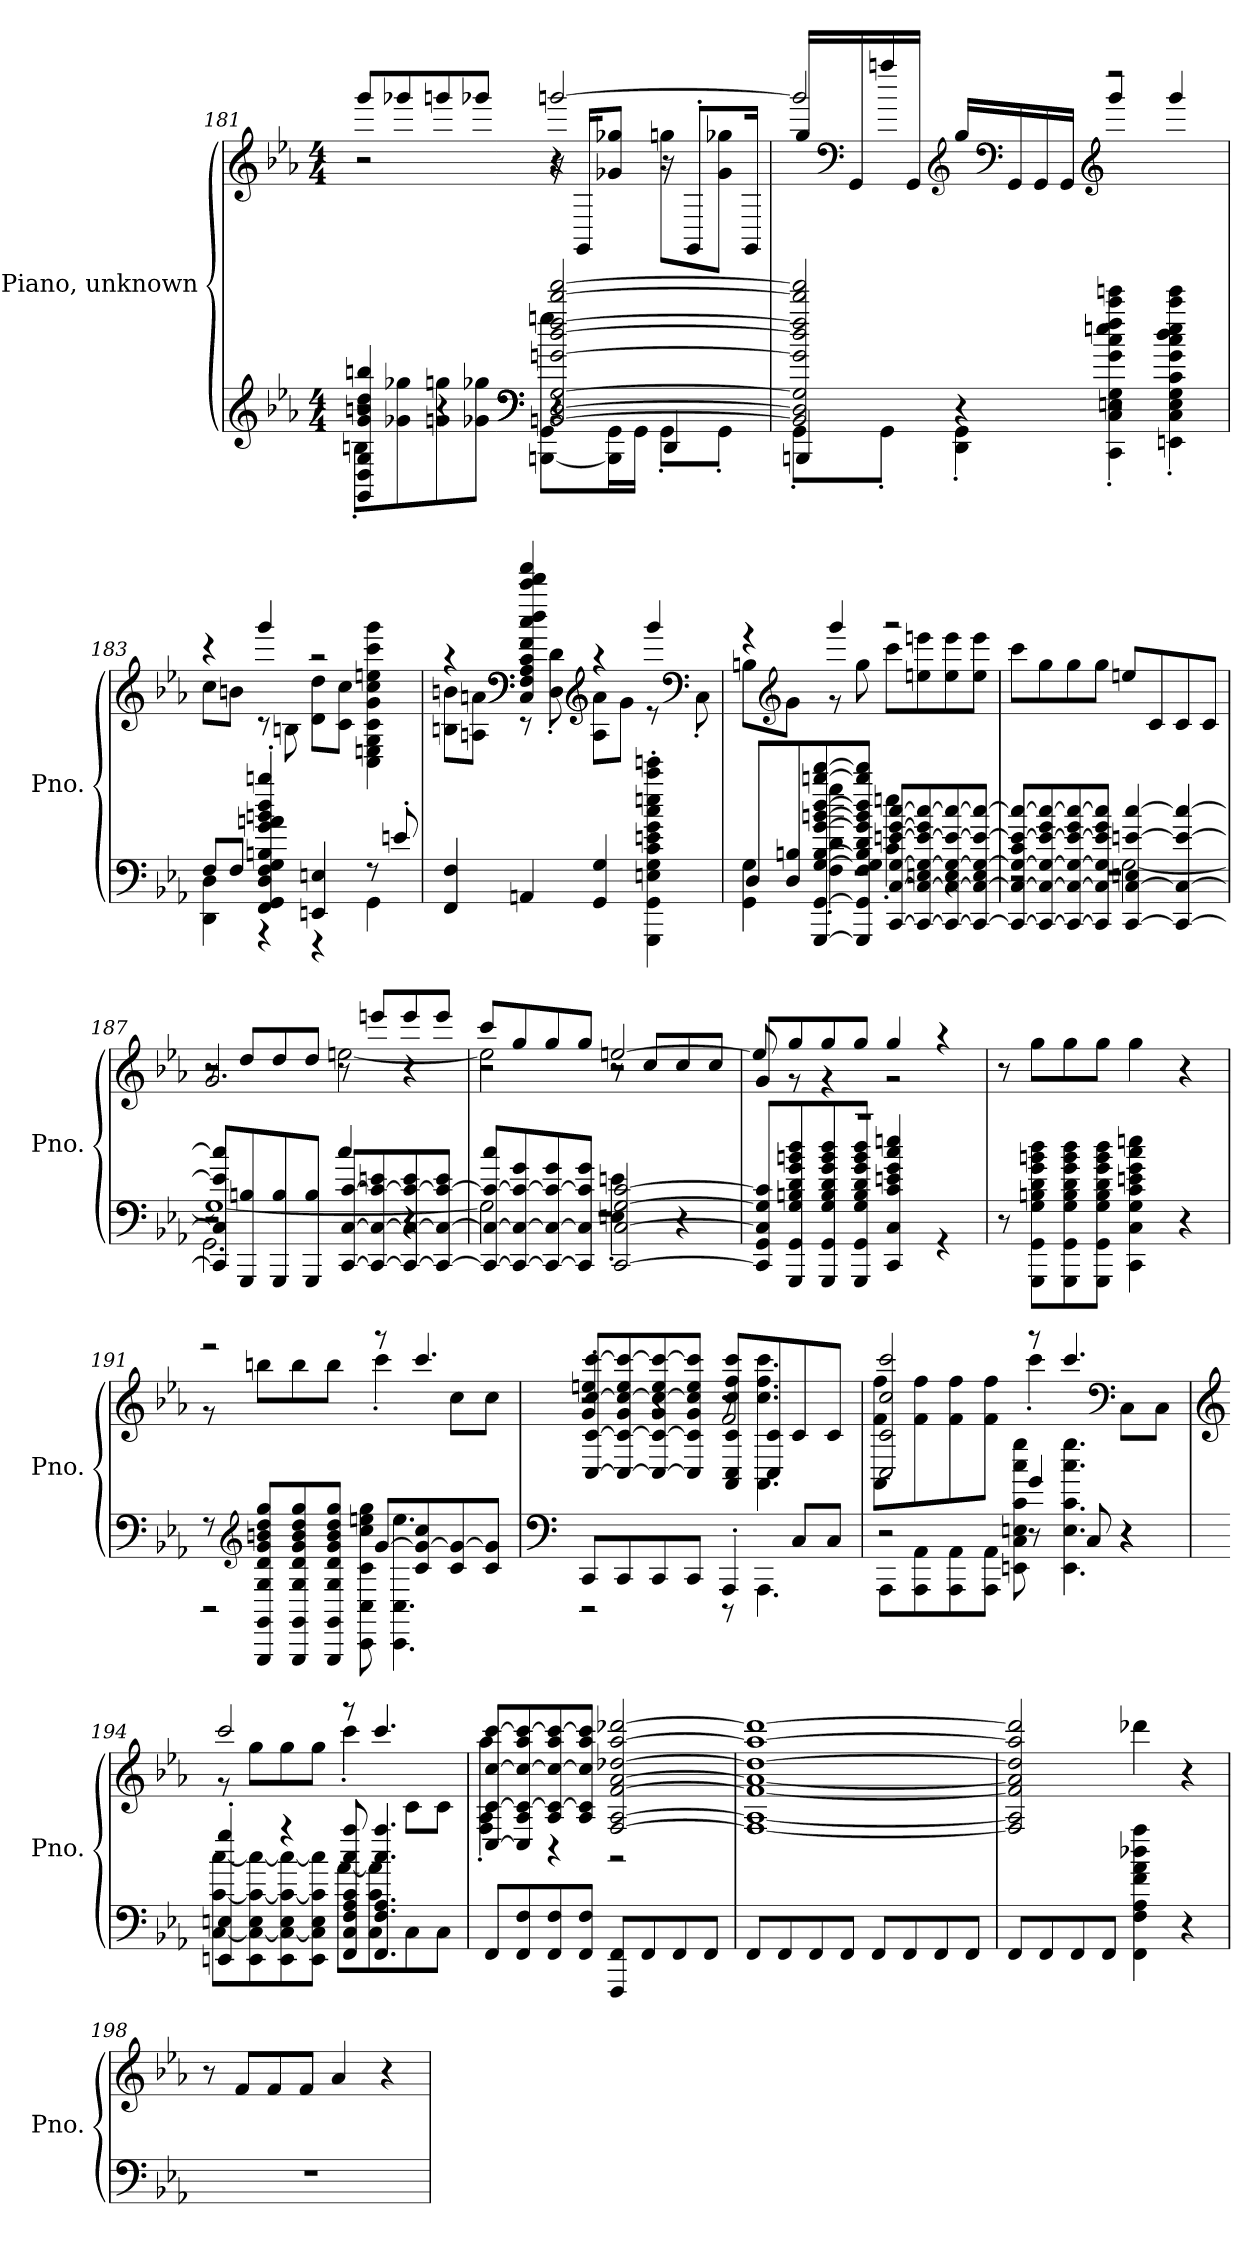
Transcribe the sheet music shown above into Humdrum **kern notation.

**kern	**kern
*part1	*part1
*staff2	*staff1
*I"Piano, unknown	*
*I'Pno.	*
!!LO:LB:g=z
*clefG2	*clefG2
*k[b-e-a-]	*k[b-e-a-]
*M4/4	*M4/4
=181	=181
*^	*^
*	*^	*	*^
4GG/ 4D/ 4G/ 4g/ 4bn/ 4dd/ 4bbn/	8Bn'\L	2r	2r	2r	8ggg/L
.	8g-X\ 8gg-X\	.	.	.	8ggg-X/
4r	8gn\ 8ggn\	.	.	.	8gggn/
.	8g-X\ 8gg-X\J	.	.	.	8ggg-X/J
*clefF4	*	*	*	*	*
[2BBn/ [2D/ [2G/ [2gn/ [2dd/ [2ff/ [2ddd/ [2fff/	[8BBBn\ 8GG\ 8ggn\L	4r	[2gggn/	4r	16r
.	.	.	.	.	16GG/KL
.	16BBB\] 16GG\L	.	.	.	8g-X/ 8gg-X/J
.	16GG\JJ	.	.	.	.
.	8GG'\L	4DD/	.	8ggn\L	16r
.	.	.	.	.	8GG'/L
.	8GG'\J	.	.	8g-\ 8gg-X\J	.
.	.	.	.	.	16GG/Jk
*	*	*	*	*v	*v
=182	=182	=182	=182	=182
2BB/] 2D/] 2G/] 2g/] 2dd/] 2ff/] 2ddd/] 2fff/]	8GG'\L	4BBBn/	2ggg/]	16gg/LL
*	*	*	*clefF4	*
.	.	.	.	16GG/
.	8GG'\J	.	.	16aan/
.	.	.	.	16GG/JJ
*	*	*	*clefG2	*
.	4DD\' 4GG\'	4r	.	16gg/LL
*	*	*	*clefF4	*
.	.	.	.	16GG/
.	.	.	.	16GG/
.	.	.	.	16GG/JJ
*	*	*	*clefG2	*
2r	4CC\' 4C\' 4En\' 4G\' 4g\' 4cc\' 4een\' 4ff\' 4ccc\' 4eeen\'	2r	2r	4ggg/
.	4EEn\' 4C\' 4E\' 4G\' 4c\' 4g\' 4cc\' 4dd\' 4ee\' 4ccc\' 4eee\'	.	.	4ggg/
*	*v	*v	*	*
!!LO:LB:g=z	!!
=183	=183	=183	=183
8F/L	4DD\ 4D\	4r	8cc\L
8F/J	.	.	8bn\J
4FF/' 4GG/' 4D/' 4F/' 4G/' 4Bn/' 4g/' 4an/' 4bn/' 4dd/' 4bbn/'	4r	4ggg/	8r
.	.	.	8Bn\
4EEn/ 4En/	4r	2r	8d\ 8dd\L
.	.	.	8c\ 8cc\J
8r	4GG\	.	4C\ 4En\ 4G\ 4c\ 4g\ 4cc\ 4een\ 4ccc\ 4ggg\
8en'/	.	.	.
*v	*v	*	*
=184	=184	=184
4FF/ 4F/	4r	8Bn\ 8bn\L
.	.	8An\ 8an\J
*	*clefF4	*
4AAn/	4C/ 4F/ 4A/ 4c/ 4f/ 4cc/ 4dd/ 4ccc/ 4ddd/ 4fff/	8r
.	.	8D\' 8d\'
*	*clefG2	*
4GG/ 4G/	4r	8A\ 8a\L
.	.	8g\J
4GGG\' 4GG\' 4En\' 4G\' 4c\' 4en\' 4g\' 4cc\' 4een\' 4ccc\' 4eeen\'	4ggg/	8r
*	*clefF4	*
.	.	8C'\
!!LO:PB:g=z	!!
=185	=185	=185
*^	*	*
*	*^	*	*
1r	4GG\ 4G\	8D/L	4r	8Bn\L
*	*	*	*clefG2	*
.	.	8D/ 8Bn/	.	8g\J
.	4F\' 4d\' 4gg\'	[8GGG/ [8GG/ [8G/ [8B/ [8g/ [8bn/ [8dd/ [8bbn/ [8ddd/	4ggg/	8r
.	.	8GGG/] 8GG/] 8F/ 8G/] 8B/] 8d/ 8g/] 8b/] 8dd/] 8bb/] 8ddd/]J	.	8gg\
.	4c\' 4een\'	[8CC/ [8C/ [8G/ [8en/ [8g/ [8cc/L	2r	8ccc\L
.	.	8CC/_ 8C/_ 8En/ 8G/_ 8e/_ 8g/] 8cc/_	.	8een\ 8eeen\
.	4r	8CC/_ 8C/_ 8E/ 8G/_ 8e/_ 8cc/_	.	8ee\ 8eee\
.	.	8CC/_ 8C/_ 8E/ 8G/_ 8e/_ 8cc/_J	.	8ee\ 8eee\J
*	*	*	*v	*v
=186	=186	=186	=186
1r	2r	8CC/_ 8C/_ 8G/_ 8c/ 8e/_ 8cc/_L	8ccc\L
.	.	8CC/_ 8C/_ 8G/_ 8e/_ 8g/ 8cc/_	8gg\
.	.	8CC/_ 8C/_ 8G/_ 8e/_ 8g/ 8cc/_	8gg\
.	.	8CC/] 8C/] 8G/] 8e/] 8g/ 8cc/]J	8gg\J
.	[2G\	[4CC/ [4C/ 4En/ [4en/ [4cc/	8een/L
.	.	.	8c/
.	.	4CC/_ 4C/_ 4e/_ 4cc/_	8c/
.	.	.	8c/J
=187	=187	=187	=187
*	*	*^	*^
*	*	*	*	*	*^
2r	1G_	8CC/] 8C/] 8e/] 8cc/]L	2.GG\	8r	2r	2.g/
.	.	8GGG/ 8Bn/	.	8dd/L	.	.
.	.	8GGG/ 8B/	.	8dd/	.	.
.	.	8GGG/ 8B/J	.	8dd/J	.	.
4cc/	.	[8CC/ [8C/ [8c/L	.	8r	[2een\	.
.	.	8CC/_ 8C/_ 8c/_ 8en/	.	8eeen/L	.	.
4r	.	8CC/_ 8C/_ 8c/_ 8e/	4r	8eee/	.	4r
.	.	8CC/_ 8C/_ 8c/_ 8e/J	.	8eee/J	.	.
*	*	*v	*v	*	*	*
!!LO:LB:g=z	!!	!!
=188	=188	=188	=188	=188	=188
1r	2G\]	8CC/_ 8C/_ 8c/_ 8cc/L	8ccc/L	2ee\]	2r
.	.	8CC/_ 8C/_ 8c/_ 8g/	8gg/	.	.
.	.	8CC/_ 8C/_ 8c/_ 8g/	8gg/	.	.
.	.	8CC/] 8C/] 8c/] 8g/J	8gg/J	.	.
.	4En\' 4en\'	[2CC/ [2C/ [2G/ [2c/	8r	2r	[2een/
.	.	.	8cc/L	.	.
.	4r	.	8cc/	.	.
.	.	.	8cc/J	.	.
*	*v	*v	*	*	*
*	*	*	*v	*v
=189	=189	=189	=189
1r	8CC/] 8GG/ 8C/] 8G/] 8c/]L	8g/L	8ee/]
.	8GGG/ 8GG/ 8G/ 8Bn/ 8d/ 8g/ 8bn/ 8dd/	8gg/	8r
.	8GGG/ 8GG/ 8G/ 8B/ 8d/ 8g/ 8b/ 8dd/	8gg/	4r
.	8GGG/ 8GG/ 8G/ 8B/ 8d/ 8g/ 8b/ 8dd/J	8gg/J	.
.	4CC/ 4C/ 4c/ 4en/ 4g/ 4cc/ 4een/	4gg/	2r
.	4r	4r	.
*v	*v	*	*
*	*v	*v
=190	=190
8r	8r
8GGG\ 8GG\ 8G\ 8Bn\ 8d\ 8g\ 8bn\ 8dd\L	8gg\L
8GGG\ 8GG\ 8G\ 8B\ 8d\ 8g\ 8b\ 8dd\	8gg\
8GGG\ 8GG\ 8G\ 8B\ 8d\ 8g\ 8b\ 8dd\J	8gg\J
4CC\ 4C\ 4G\ 4c\ 4en\ 4g\ 4cc\ 4een\	4gg\
4r	4r
!!LO:LB:g=z
=191	=191
*^	*^
8r	2r	2r	8r
*clefG2	*	*	*
8GGG/ 8GG/ 8G/ 8d/ 8g/ 8bn/ 8dd/ 8gg/L	.	.	8bbn\L
8GGG/ 8GG/ 8G/ 8d/ 8g/ 8b/ 8dd/ 8gg/	.	.	8bb\
8GGG/ 8GG/ 8G/ 8d/ 8g/ 8b/ 8dd/ 8gg/J	.	.	8bb\J
[8g/L	8CC\ 8C\ 8c\ 8cc\ 8een\ 8gg\	8r	4ccc'\
8c/ 8g/_ 8cc/	4.CC\ 4.C\ 4.ee\	4.ccc/	.
8c/ 8g/_	.	.	8cc\L
8c/ 8g/]J	.	.	8cc\J
*	*	*v	*v
=192	=192	=192
*clefF4	*	*
*	*	*^
*	*	*	*^
8CC/L	2r	4g/' 4een/'	2r	[8C/ [8c/ [8cc/ [8ccc/L
8CC/	.	.	.	8C/_ 8c/_ 8g/ 8cc/_ 8ee/ 8ccc/_
8CC/	.	4r	.	8C/_ 8c/_ 8g/ 8cc/_ 8ee/ 8ccc/_
8CC/J	.	.	.	8C/] 8c/] 8g/ 8cc/] 8ee/ 8ccc/]J
4AAA-'/	8r	2f/	8r	8AA-/ 8C/ 8c/ 8cc/ 8ff/ 8ccc/L
.	4.AAA-\	.	4.AA-\ 4.cc\ 4.ff\ 4.ccc\	8C/ 8c/
8C/L	.	.	.	8c/
8C/J	.	.	.	8c/J
*	*	*	*v	*v
=193	=193	=193	=193
*	*^	*	*
2r	8AAA-\L	2r	2C/ 2c/ 2cc/ 2ccc/	8AA-\ 8f\ 8ff\L
.	8AAA-\ 8AA-\	.	.	8f\ 8ff\
.	8AAA-\ 8AA-\	.	.	8f\ 8ff\
.	8AAA-\ 8AA-\J	.	.	8f\ 8ff\J
4g/	8EEn\ 8C\ 8En\ 8c\ 8cc\ 8gg\	8r	8r	4ccc'\
.	4.EE\ 4.E\ 4.c\ 4.cc\ 4.gg\	8C/	4.ccc/	.
*	*	*	*clefF4	*
4r	.	4r	.	8C\L
.	.	.	.	8C\J
*v	*v	*v	*	*
!!LO:LB:g=z	!!
=194	=194	=194
*	*clefG2	*
*^	*	*
4EEn/' 4En/' 4gg/'	[8C\ [8c\ [8cc\L	2ccc/	8r
.	8EE\ 8C\_ 8E\ 8c\_ 8cc\_	.	8gg\L
4r	8EE\ 8C\_ 8E\ 8c\_ 8cc\_	.	8gg\
.	8EE\ 8C\] 8E\ 8c\] 8cc\]J	.	8gg\J
8FF/ 8C/ 8F/ 8A-/ 8c/ 8cc/ 8aa-/	[8a-\L	8r	4ccc'\
4.FF/ 4.F/ 4.A-/ 4.cc/ 4.aa-/	8C\ 8c\ 8a-\]	4.ccc/	.
.	8C\	.	8c\L
.	8C\J	.	8c\J
*v	*v	*	*
=195	=195	=195
8FF/L	[8C/ [8c/ [8cc/ [8ccc/L	4F\' 4A-\' 4aa-\'
8FF/ 8F/	8C/] 8A-/ 8c/_ 8cc/_ 8aa-/ 8ccc/_	.
8FF/ 8F/	8A-/ 8c/_ 8cc/_ 8aa-/ 8ccc/_	4r
8FF/ 8F/J	8A-/ 8c/] 8cc/] 8aa-/ 8ccc/]J	.
8FFF/ 8FF/L	[2F/ [2A-/ [2f/ [2a-/ [2dd-X/ [2aa-/ [2ddd-X/	2r
8FF/	.	.
8FF/	.	.
8FF/J	.	.
*	*v	*v
=196	=196
8FF/L	1F_ 1A-_ 1f_ 1a-_ 1dd-_ 1aa-_ 1ddd-_
8FF/	.
8FF/	.
8FF/J	.
8FF/L	.
8FF/	.
8FF/	.
8FF/J	.
=197	=197
8FF/L	2F/] 2A-/] 2f/] 2a-/] 2dd-/] 2aa-/] 2ddd-/]
8FF/	.
8FF/	.
8FF/J	.
4FF\ 4F\ 4A-\ 4f\ 4a-\ 4dd-X\ 4aa-\	4ddd-X\
4r	4r
!!LO:LB:g=z
=198	=198
1r	8r
.	8f/L
.	8f/
.	8f/J
.	4a-/
.	4r
=	=
*-	*-
